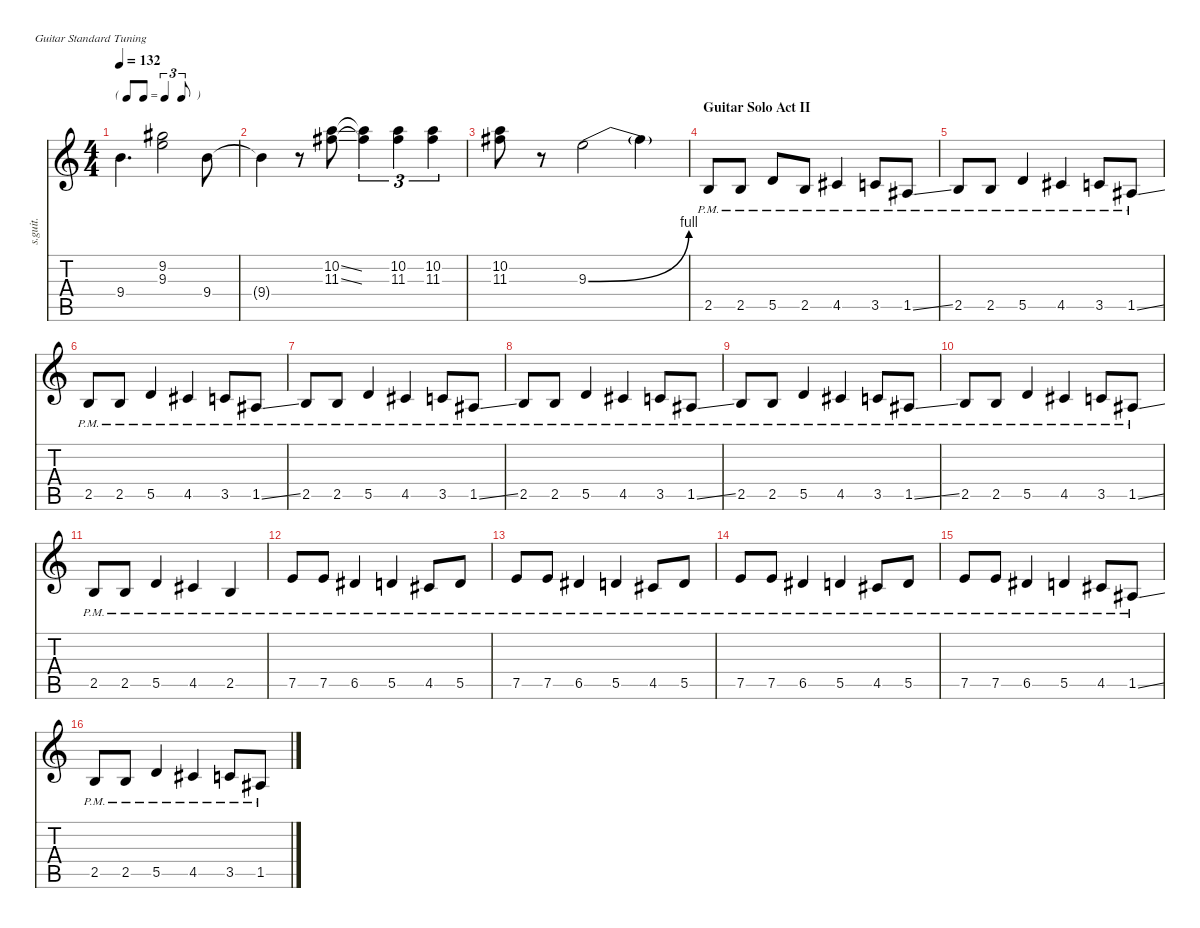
\defaultSystemsLayout 4
\hideDynamics
\bracketExtendMode nobrackets
\track ("David Gilmour | Fender Stratocaster | Lead Guitar 2" "s.guit.") {instrument overdrivenguitar}
\staff {score tabs}
\tuning (E4 B3 G3 D3 A2 E2)
\ts (4 4)
\tf triplet8th
\tempo 132
\clef g2
\ks c
9.4{t}.4{d dy f} (9.2{acc #} 9.3).2 9.4.8 |
9.4{t}.4 r.8 (10.2{ss} 11.3{ss acc #}).8 (10.2{t} 11.3{t acc #}).4{tu (3 2)} (10.2 11.3{acc #}).4{tu (3 2)} (10.2 11.3{acc #}).4{tu (3 2)} |
(10.2 11.3{acc #}).8 r.8 9.3{be (bend 0 0 45 4)}.2 9.3{t}.4 |
\section ("" "Guitar Solo Act II")
2.5{pm}.8 2.5{pm}.8 5.5{pm}.8 2.5{pm}.8 4.5{pm acc #}.4 3.5{pm}.8 1.5{ss pm acc #}.8 |
2.5{pm}.8 2.5{pm}.8 5.5{pm}.4 4.5{pm acc #}.4 3.5{pm}.8 1.5{ss pm acc #}.8 |
2.5{pm}.8 2.5{pm}.8 5.5{pm}.4 4.5{pm acc #}.4 3.5{pm}.8 1.5{ss pm acc #}.8 |
2.5{pm}.8 2.5{pm}.8 5.5{pm}.4 4.5{pm acc #}.4 3.5{pm}.8 1.5{ss pm acc #}.8 |
2.5{pm}.8 2.5{pm}.8 5.5{pm}.4 4.5{pm acc #}.4 3.5{pm}.8 1.5{ss pm acc #}.8 |
2.5{pm}.8 2.5{pm}.8 5.5{pm}.4 4.5{pm acc #}.4 3.5{pm}.8 1.5{ss pm acc #}.8 |
2.5{pm}.8 2.5{pm}.8 5.5{pm}.4 4.5{pm acc #}.4 3.5{pm}.8 1.5{ss pm acc #}.8 |
2.5{pm}.8 2.5{pm}.8 5.5{pm}.4 4.5{pm acc #}.4 2.5{pm}.4 |
7.5{pm}.8 7.5{pm}.8 6.5{pm acc #}.4 5.5{pm}.4 4.5{pm acc #}.8 5.5{pm}.8 |
7.5{pm}.8 7.5{pm}.8 6.5{pm acc #}.4 5.5{pm}.4 4.5{pm acc #}.8 5.5{pm}.8 |
7.5{pm}.8 7.5{pm}.8 6.5{pm acc #}.4 5.5{pm}.4 4.5{pm acc #}.8 5.5{pm}.8 |
7.5{pm}.8 7.5{pm}.8 6.5{pm acc #}.4 5.5{pm}.4 4.5{pm acc #}.8 1.5{ss pm acc #}.8 |
2.5{pm}.8 2.5{pm}.8 5.5{pm}.4 4.5{pm acc #}.4 3.5{pm}.8 1.5{ss pm acc #}.8
